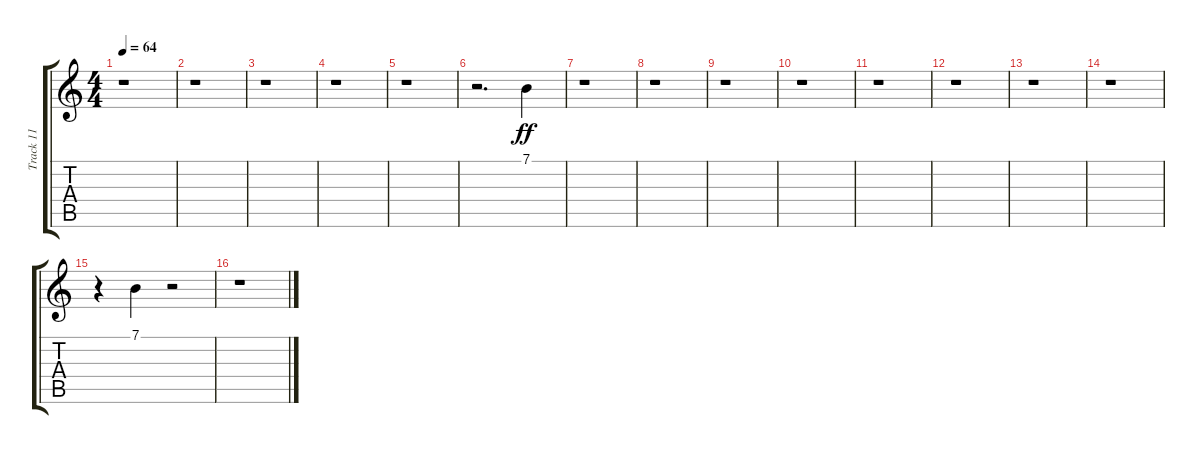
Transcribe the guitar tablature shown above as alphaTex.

\track ("Track 11" "Track 11") {instrument reversecymbal}
\staff {score tabs}
\tuning (E4 B3 G3 D3 A2 E2) {hide}
\ts (4 4)
\tempo 64
\clef g2
\ks c
r.1{dy ff} |
r.1 |
r.1 |
r.1 |
r.1 |
r.2{d} 7.1.4 |
r.1 |
r.1 |
r.1 |
r.1 |
r.1 |
r.1 |
r.1 |
r.1 |
r.4 7.1.4 r.2 |
r.1
